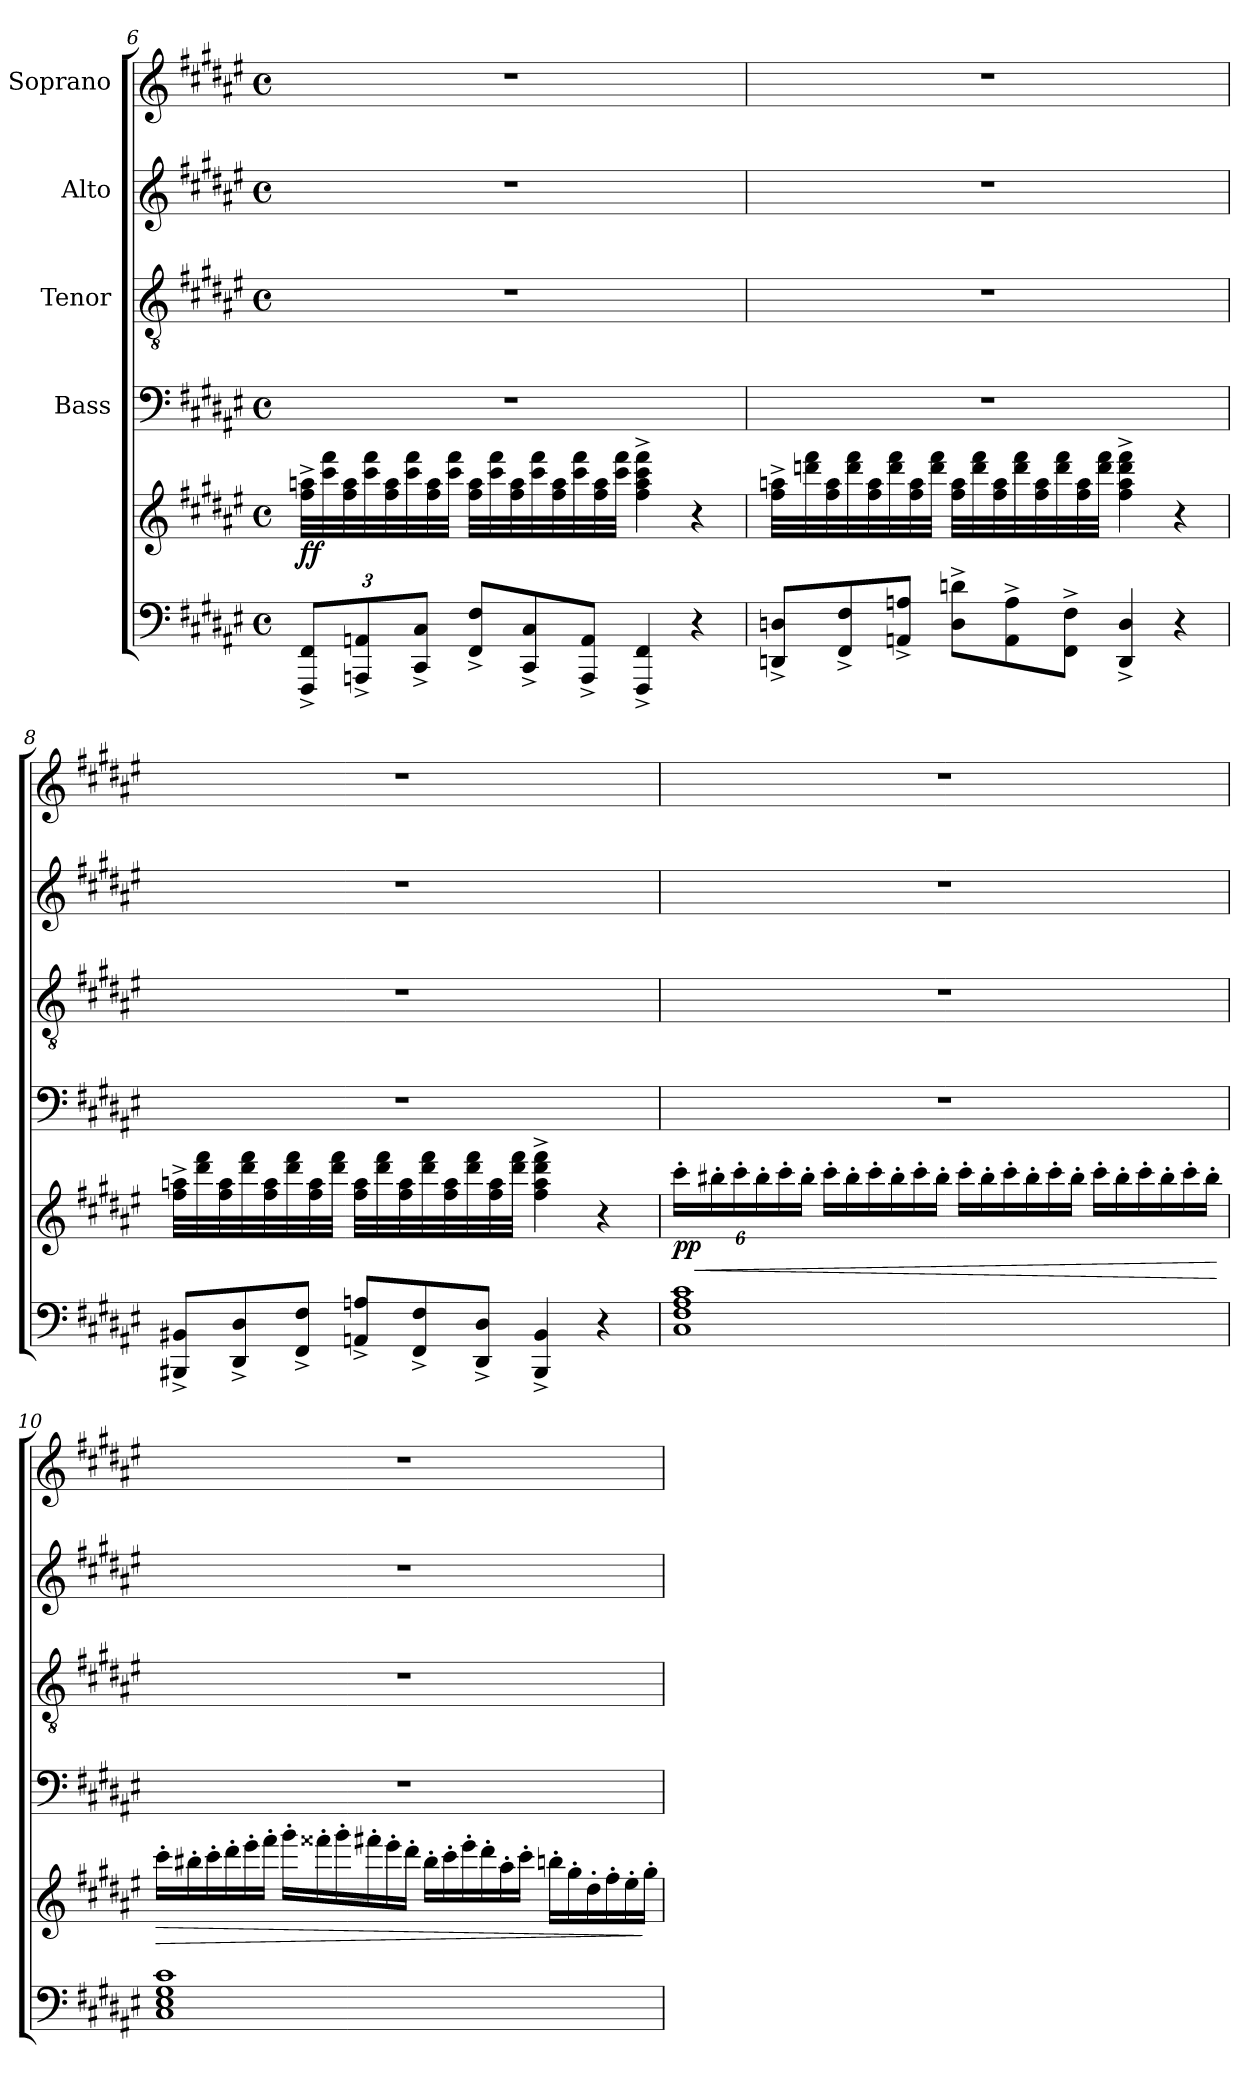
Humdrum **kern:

**kern	**kern	**dynam	**kern	**kern	**kern	**kern
*part5	*part5	*part5	*part4	*part3	*part2	*part1
*staff6	*staff5	*staff5/6	*staff4	*staff3	*staff2	*staff1
*	*	*	*I"Bass	*I"Tenor	*I"Alto	*I"Soprano
*clefF4	*clefG2	*	*clefF4	*clefGv2	*clefG2	*clefG2
*	*	*	*ITrd1c2	*ITrd1c2	*ITrd1c2	*ITrd1c2
*k[f#c#g#d#a#e#]	*k[f#c#g#d#a#e#]	*	*k[f#c#g#d#a#e#]	*k[f#c#g#d#a#e#]	*k[f#c#g#d#a#e#]	*k[f#c#g#d#a#e#]
*F#:	*F#:	*	*F#:	*F#:	*F#:	*F#:
*M4/4	*M4/4	*	*M4/4	*M4/4	*M4/4	*M4/4
*met(c)	*met(c)	*	*met(c)	*met(c)	*met(c)	*met(c)
=6	=6	=6	=6	=6	=6	=6
!	!	!LO:DY:b	!	!	!	!
12FFF#/^< 12FF#/^<L	32ff#\^> 32aan\^>LLL	ff	1r	1r	1r	1r
.	32ccc#\ 32fff#\	.	.	.	.	.
.	32ff#\ 32aa\	.	.	.	.	.
12AAAn/^< 12AAn/^<	.	.	.	.	.	.
.	32ccc#\ 32fff#\	.	.	.	.	.
.	32ff#\ 32aa\	.	.	.	.	.
.	32ccc#\ 32fff#\	.	.	.	.	.
12CC#/^< 12C#/^<J	.	.	.	.	.	.
.	32ff#\ 32aa\	.	.	.	.	.
.	32ccc#\ 32fff#\JJJ	.	.	.	.	.
*Xtuplet	*	*	*	*	*	*
12FF#/^< 12F#/^<L	32ff#\ 32aa\LLL	.	.	.	.	.
.	32ccc#\ 32fff#\	.	.	.	.	.
.	32ff#\ 32aa\	.	.	.	.	.
12CC#/^< 12C#/^<	.	.	.	.	.	.
.	32ccc#\ 32fff#\	.	.	.	.	.
.	32ff#\ 32aa\	.	.	.	.	.
.	32ccc#\ 32fff#\	.	.	.	.	.
12AAA/^< 12AA/^<J	.	.	.	.	.	.
.	32ff#\ 32aa\	.	.	.	.	.
.	32ccc#\ 32fff#\JJJ	.	.	.	.	.
4FFF#/^< 4FF#/^<	4ff#\^> 4aa\^> 4ccc#\^> 4fff#\^>	.	.	.	.	.
4r	4r	.	.	.	.	.
!!LO:LB:g=z
=7	=7	=7	=7	=7	=7	=7
12DDn/^< 12Dn/^<L	32ff#\^> 32aan\^>LLL	.	1r	1r	1r	1r
.	32dddn\ 32fff#\	.	.	.	.	.
.	32ff#\ 32aa\	.	.	.	.	.
12FF#/^< 12F#/^<	.	.	.	.	.	.
.	32ddd\ 32fff#\	.	.	.	.	.
.	32ff#\ 32aa\	.	.	.	.	.
.	32ddd\ 32fff#\	.	.	.	.	.
12AAn/^< 12An/^<J	.	.	.	.	.	.
.	32ff#\ 32aa\	.	.	.	.	.
.	32ddd\ 32fff#\JJJ	.	.	.	.	.
12D\^> 12dn\^>L	32ff#\ 32aa\LLL	.	.	.	.	.
.	32ddd\ 32fff#\	.	.	.	.	.
.	32ff#\ 32aa\	.	.	.	.	.
12AA\^> 12A\^>	.	.	.	.	.	.
.	32ddd\ 32fff#\	.	.	.	.	.
.	32ff#\ 32aa\	.	.	.	.	.
.	32ddd\ 32fff#\	.	.	.	.	.
12FF#\^> 12F#\^>J	.	.	.	.	.	.
.	32ff#\ 32aa\	.	.	.	.	.
.	32ddd\ 32fff#\JJJ	.	.	.	.	.
4DD/^< 4D/^<	4ff#\^> 4aa\^> 4ddd\^> 4fff#\^>	.	.	.	.	.
4r	4r	.	.	.	.	.
=8	=8	=8	=8	=8	=8	=8
12BBB#X/^< 12BB#X/^<L	32ff#\^> 32aan\^>LLL	.	1r	1r	1r	1r
.	32ddd#\ 32fff#\	.	.	.	.	.
.	32ff#\ 32aa\	.	.	.	.	.
12DD#/^< 12D#/^<	.	.	.	.	.	.
.	32ddd#\ 32fff#\	.	.	.	.	.
.	32ff#\ 32aa\	.	.	.	.	.
.	32ddd#\ 32fff#\	.	.	.	.	.
12FF#/^< 12F#/^<J	.	.	.	.	.	.
.	32ff#\ 32aa\	.	.	.	.	.
.	32ddd#\ 32fff#\JJJ	.	.	.	.	.
12AAn/^< 12An/^<L	32ff#\ 32aa\LLL	.	.	.	.	.
.	32ddd#\ 32fff#\	.	.	.	.	.
.	32ff#\ 32aa\	.	.	.	.	.
12FF#/^< 12F#/^<	.	.	.	.	.	.
.	32ddd#\ 32fff#\	.	.	.	.	.
.	32ff#\ 32aa\	.	.	.	.	.
.	32ddd#\ 32fff#\	.	.	.	.	.
12DD#/^< 12D#/^<J	.	.	.	.	.	.
.	32ff#\ 32aa\	.	.	.	.	.
.	32ddd#\ 32fff#\JJJ	.	.	.	.	.
4BBB#/^< 4BB#/^<	4ff#\^> 4aa\^> 4ddd#\^> 4fff#\^>	.	.	.	.	.
4r	4r	.	.	.	.	.
!!LO:LB:g=z
=9	=9	=9	=9	=9	=9	=9
!	!	!LO:DY:b	!	!	!	!
1C# 1F# 1A# 1c#	24ccc#'>\LL	pp	1r	1r	1r	1r
!	!	!LO:HP:b	!	!	!	!
.	24bb#X'>\	<	.	.	.	.
.	24ccc#'>\	.	.	.	.	.
.	24bb#'>\	.	.	.	.	.
.	24ccc#'>\	.	.	.	.	.
.	24bb#'>\JJ	.	.	.	.	.
*	*Xtuplet	*	*	*	*	*
.	24ccc#'>\LL	.	.	.	.	.
.	24bb#'>\	.	.	.	.	.
.	24ccc#'>\	.	.	.	.	.
.	24bb#'>\	.	.	.	.	.
.	24ccc#'>\	.	.	.	.	.
.	24bb#'>\JJ	.	.	.	.	.
.	24ccc#'>\LL	.	.	.	.	.
.	24bb#'>\	.	.	.	.	.
.	24ccc#'>\	.	.	.	.	.
.	24bb#'>\	.	.	.	.	.
.	24ccc#'>\	.	.	.	.	.
.	24bb#'>\JJ	.	.	.	.	.
.	24ccc#'>\LL	.	.	.	.	.
.	24bb#'>\	.	.	.	.	.
.	24ccc#'>\	.	.	.	.	.
.	24bb#'>\	.	.	.	.	.
.	24ccc#'>\	.	.	.	.	.
.	24bb#'>\JJ	.	.	.	.	.
.	.	[	.	.	.	.
=10	=10	=10	=10	=10	=10	=10
!	!	!LO:HP:b	!	!	!	!
1C# 1E# 1G# 1c#	24ccc#'>\LL	>	1r	1r	1r	1r
.	24bb#X'>\	.	.	.	.	.
.	24ccc#'>\	.	.	.	.	.
.	24ddd#'>\	.	.	.	.	.
.	24eee#'>\	.	.	.	.	.
.	24fff#'>\JJ	.	.	.	.	.
.	24ggg#'>\LL	.	.	.	.	.
.	24fff##X'>\	.	.	.	.	.
.	24ggg#'>\	.	.	.	.	.
.	24fff#X'>\	.	.	.	.	.
.	24eee#'>\	.	.	.	.	.
.	24ddd#'>\JJ	.	.	.	.	.
.	24bb#'>\LL	.	.	.	.	.
.	24ccc#'>\	.	.	.	.	.
.	24eee#'>\	.	.	.	.	.
.	24ddd#'>\	.	.	.	.	.
.	24aa#'>\	.	.	.	.	.
.	24ccc#'>\JJ	.	.	.	.	.
.	24bbn'>\LL	.	.	.	.	.
.	24gg#'>\	.	.	.	.	.
.	24dd#'>\	.	.	.	.	.
.	24ff#'>\	.	.	.	.	.
.	24ee#'>\	.	.	.	.	.
.	24gg#'>\JJ	]	.	.	.	.
=	=	=	=	=	=	=
*-	*-	*-	*-	*-	*-	*-
